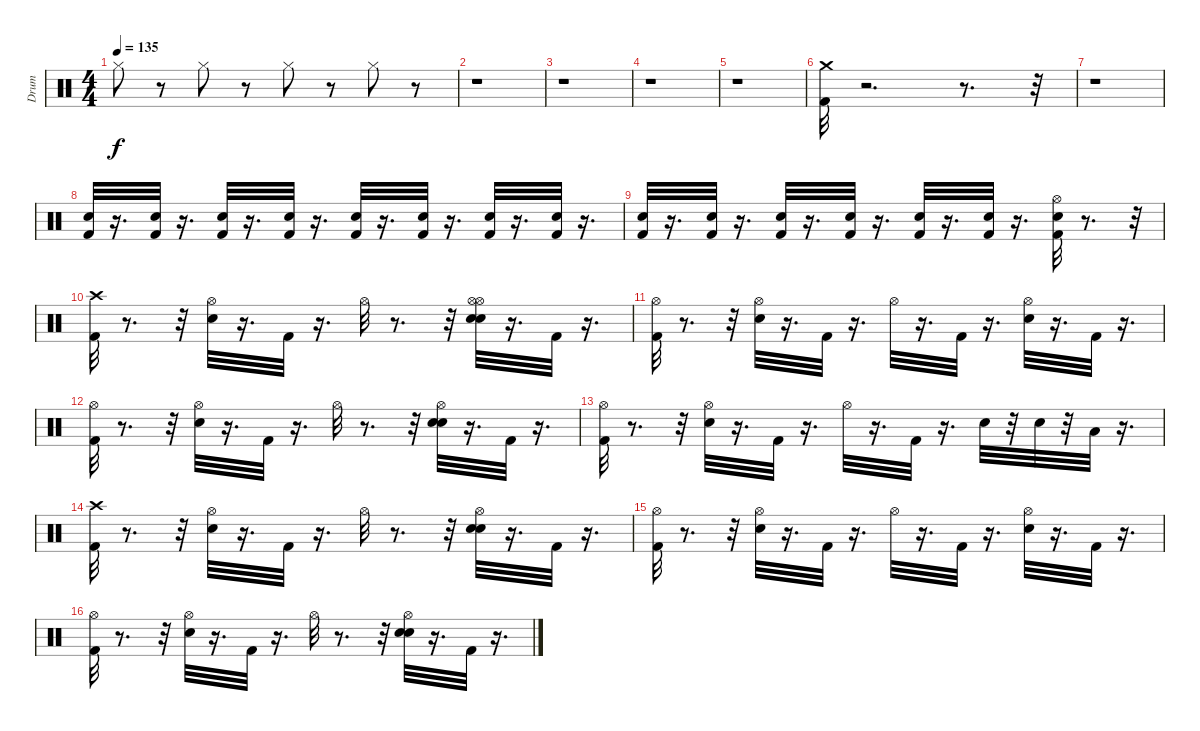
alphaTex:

\track ("Drum" "Drum") {instrument percussion}
\staff {score}
\articulation defaults
\ts (4 4)
\tempo 135
\clef neutral
\ks c "Hi-Hat (closed)".8{dy f}
r.8 "Hi-Hat (closed)".8 r.8 "Hi-Hat (closed)".8 r.8 "Hi-Hat (closed)".8 r.8 |
r.1 |
r.1 |
r.1 |
r.1 |
("Kick (hit) 2" "Crash medium (hit)").32 r.2{d} r.8{d} r.32 |
r.1 |
("Kick (hit) 2" "Snare (hit) 2").32 r.16{d} ("Kick (hit) 2" "Snare (hit) 2").32 r.16{d} ("Kick (hit) 2" "Snare (hit) 2").32 r.16{d} ("Snare (hit) 2" "Kick (hit) 2").32 r.16{d} ("Kick (hit) 2" "Snare (hit) 2").32 r.16{d} ("Kick (hit) 2" "Snare (hit) 2").32 r.16{d} ("Kick (hit) 2" "Snare (hit) 2").32 r.16{d} ("Kick (hit) 2" "Snare (hit) 2").32 r.16{d} |
("Kick (hit) 2" "Snare (hit) 2").32 r.16{d} ("Kick (hit) 2" "Snare (hit) 2").32 r.16{d} ("Kick (hit) 2" "Snare (hit) 2").32 r.16{d} ("Snare (hit) 2" "Kick (hit) 2").32 r.16{d} ("Kick (hit) 2" "Snare (hit) 2").32 r.16{d} ("Kick (hit) 2" "Snare (hit) 2").32 r.16{d} ("Kick (hit) 2" "Snare (hit) 2" "Hi-Hat (open)").32 r.8{d} r.32 |
("Kick (hit) 2" "Crash high (hit)").32 r.8{d} r.32 ("Snare (hit) 2" "Hi-Hat (open)").32 r.16{d} "Kick (hit) 2".32 r.16{d} "Hi-Hat (open)".32 r.8{d} r.32 ("Snare (hit) 2" "Hi-Hat (open)" "Snare (hit) 2" "Hi-Hat (open)").32 r.16{d} "Kick (hit) 2".32 r.16{d} |
("Kick (hit) 2" "Hi-Hat (open)").32 r.8{d} r.32 ("Snare (hit) 2" "Hi-Hat (open)").32 r.16{d} "Kick (hit) 2".32 r.16{d} "Hi-Hat (open)".32 r.16{d} "Kick (hit) 2".32 r.16{d} ("Snare (hit) 2" "Hi-Hat (open)").32 r.16{d} "Kick (hit) 2".32 r.16{d} |
("Hi-Hat (open)" "Kick (hit) 2").32 r.8{d} r.32 ("Snare (hit) 2" "Hi-Hat (open)").32 r.16{d} "Kick (hit) 2".32 r.16{d} "Hi-Hat (open)".32 r.8{d} r.32 ("Snare (hit) 2" "Hi-Hat (open)" "Snare (hit) 2").32 r.16{d} "Kick (hit) 2".32 r.16{d} |
("Kick (hit) 2" "Hi-Hat (open)").32 r.8{d} r.32 ("Snare (hit) 2" "Hi-Hat (open)").32 r.16{d} "Kick (hit) 2".32 r.16{d} "Hi-Hat (open)".32 r.16{d} "Kick (hit) 2".32 r.16{d} "Snare (hit) 2".32 r.32 "Snare (hit) 2".32 r.32 "Low Floor Tom (hit)".32 r.16{d} |
("Kick (hit) 2" "Crash high (hit)").32 r.8{d} r.32 ("Snare (hit) 2" "Hi-Hat (open)").32 r.16{d} "Kick (hit) 2".32 r.16{d} "Hi-Hat (open)".32 r.8{d} r.32 ("Snare (hit) 2" "Hi-Hat (open)" "Snare (hit) 2").32 r.16{d} "Kick (hit) 2".32 r.16{d} |
("Kick (hit) 2" "Hi-Hat (open)").32 r.8{d} r.32 ("Snare (hit) 2" "Hi-Hat (open)").32 r.16{d} "Kick (hit) 2".32 r.16{d} "Hi-Hat (open)".32 r.16{d} "Kick (hit) 2".32 r.16{d} ("Hi-Hat (open)" "Snare (hit) 2").32 r.16{d} "Kick (hit) 2".32 r.16{d} |
("Hi-Hat (open)" "Kick (hit) 2").32 r.8{d} r.32 ("Snare (hit) 2" "Hi-Hat (open)").32 r.16{d} "Kick (hit) 2".32 r.16{d} "Hi-Hat (open)".32 r.8{d} r.32 ("Snare (hit) 2" "Snare (hit) 2" "Hi-Hat (open)").32 r.16{d} "Kick (hit) 2".32 r.16{d}
